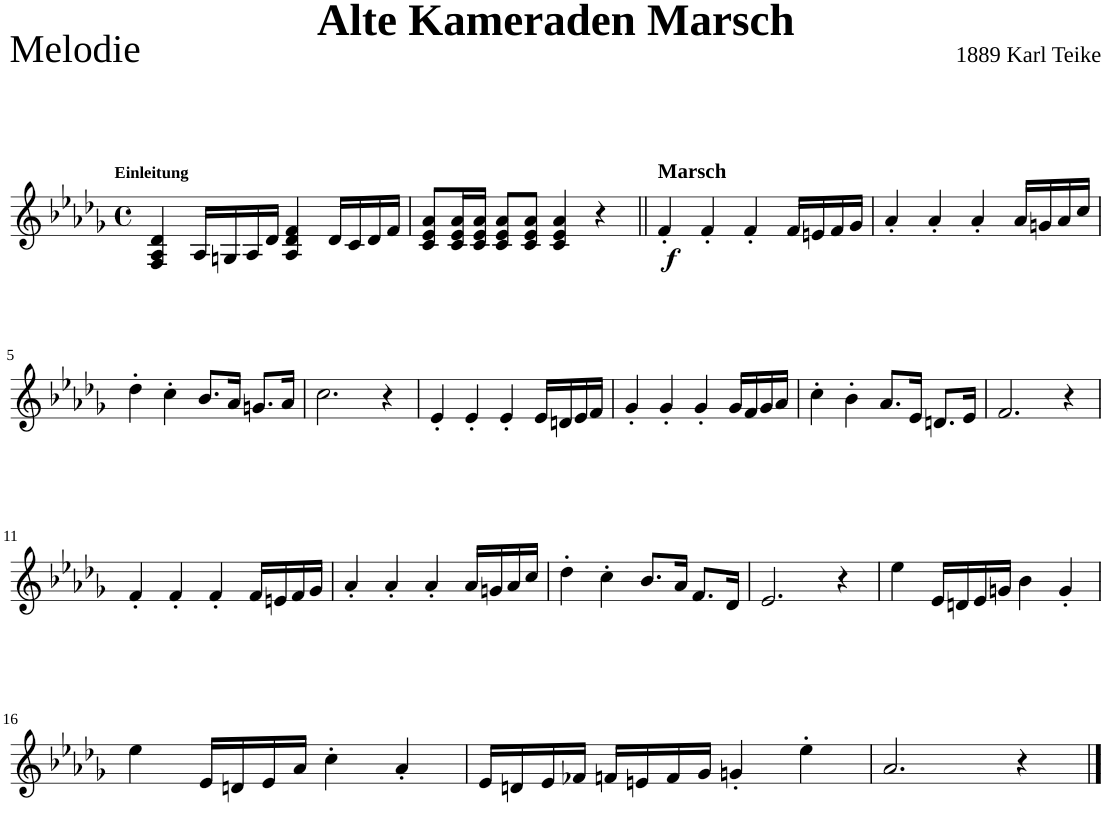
**kern	**dynam
*part1	*part1
*staff1	*staff1
*I"Demo SOS -1	*
*clefG2	*
*k[b-e-a-d-g-]	*
*D-:	*
*M4/4	*
*met(c)	*
=1	=1
!LO:TX:a:B:t=Einleitung	!
4F/ 4A-/ 4d-/	.
16A-/LL	.
16Gn/	.
16A-/	.
16d-/JJ	.
4A-/ 4d-/ 4f/	.
16d-/LL	.
16c/	.
16d-/	.
16f/JJ	.
=2	=2
8c/ 8e-/ 8a-/L	.
16c/ 16e-/ 16a-/L	.
16c/ 16e-/ 16a-/JJ	.
8c/ 8e-/ 8a-/L	.
8c/ 8e-/ 8a-/J	.
4c/ 4e-/ 4a-/	.
4r	.
=3||	=3||
!LO:TX:a:B:t=Marsch	!
!	!LO:DY:b
4f'/	f
4f'/	.
4f'/	.
16f/LL	.
16en/	.
16f/	.
16g-/JJ	.
=4	=4
4a-'/	.
4a-'/	.
4a-'/	.
16a-/LL	.
16gn/	.
16a-/	.
16cc/JJ	.
!!LO:LB:g=z
=5	=5
4dd-'\	.
4cc'\	.
8.b-/L	.
16a-/Jk	.
8.gn/L	.
16a-/Jk	.
=6	=6
2.cc\	.
4r	.
=7	=7
4e-'/	.
4e-'/	.
4e-'/	.
16e-/LL	.
16dn/	.
16e-/	.
16f/JJ	.
=8	=8
4g-'/	.
4g-'/	.
4g-'/	.
16g-/LL	.
16f/	.
16g-/	.
16a-/JJ	.
=9	=9
4cc'\	.
4b-'\	.
8.a-/L	.
16e-/Jk	.
8.dn/L	.
16e-/Jk	.
=10	=10
2.f/	.
4r	.
!!LO:LB:g=z
=11	=11
4f'/	.
4f'/	.
4f'/	.
16f/LL	.
16en/	.
16f/	.
16g-/JJ	.
=12	=12
4a-'/	.
4a-'/	.
4a-'/	.
16a-/LL	.
16gn/	.
16a-/	.
16cc/JJ	.
=13	=13
4dd-'\	.
4cc'\	.
8.b-/L	.
16a-/Jk	.
8.f/L	.
16d-/Jk	.
=14	=14
2.e-/	.
4r	.
=15	=15
4ee-\	.
16e-/LL	.
16dn/	.
16e-/	.
16gn/JJ	.
4b-\	.
4g'/	.
!!LO:LB:g=z
=16	=16
4ee-\	.
16e-/LL	.
16dn/	.
16e-/	.
16a-/JJ	.
4cc'\	.
4a-'/	.
=17	=17
16e-/LL	.
16dn/	.
16e-/	.
16f-X/JJ	.
16fn/LL	.
16en/	.
16f/	.
16g-/JJ	.
4gn'/	.
4ee-'\	.
=18	=18
2.a-/	.
4r	.
==	==
*-	*-
